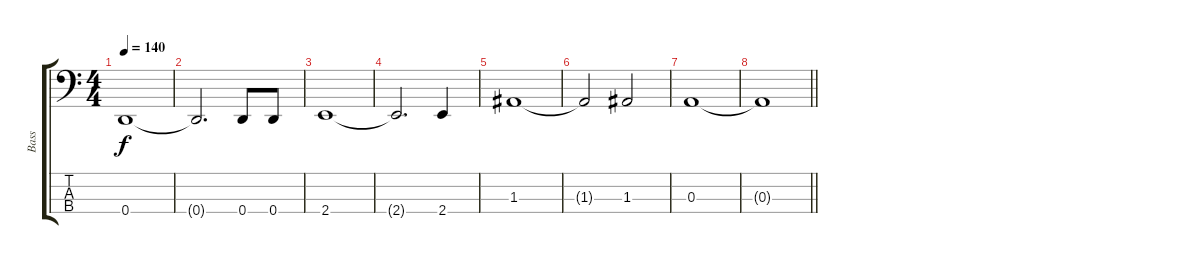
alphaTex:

\track ("Bass" "Bass") {instrument electricbasspick}
\staff {score tabs}
\tuning (G2 D2 A1 D1) {hide}
\ts (4 4)
\tempo 140
\clef f4
\ks c
0.4.1{dy f} |
0.4{t}.2{d} 0.4.8 0.4.8 |
2.4.1 |
2.4{t}.2{d} 2.4.4 |
1.3.1 |
1.3{t}.2 1.3.2 |
0.3.1 |
\barLineRight lightlight
0.3{t}.1
